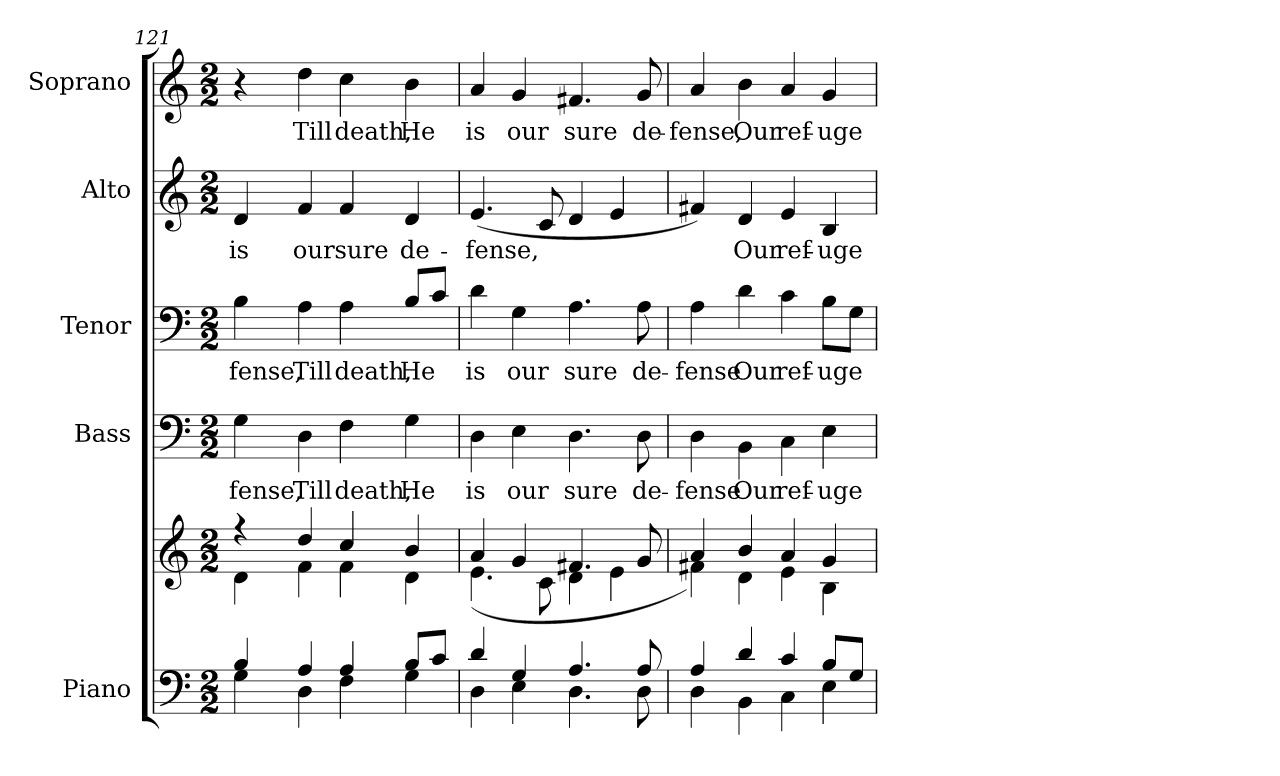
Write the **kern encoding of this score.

**kern	**kern	**kern	**text	**kern	**text	**kern	**text	**kern	**text
*part5	*part5	*part4	*part4	*part3	*part3	*part2	*part2	*part1	*part1
*staff6	*staff5	*staff4	*staff4	*staff3	*staff3	*staff2	*staff2	*staff1	*staff1
*I"Piano	*	*I"Bass	*	*I"Tenor	*	*I"Alto	*	*I"Soprano	*
*I'Pno.	*	*I'B.	*	*I'T.	*	*I'A.	*	*I'S.	*
!!LO:PB:g=z
*clefF4	*clefG2	*clefF4	*	*clefF4	*	*clefG2	*	*clefG2	*
*k[]	*k[]	*k[]	*	*k[]	*	*k[]	*	*k[]	*
*C:	*C:	*C:	*	*C:	*	*C:	*	*C:	*
*M2/2	*M2/2	*M2/2	*	*M2/2	*	*M2/2	*	*M2/2	*
=121	=121	=121	=121	=121	=121	=121	=121	=121	=121
*^	*^	*	*	*	*	*	*	*	*
!	!	!	!	!	!LO:LY:b:color=#000000	!	!	!	!	!	!
!	!	!	!	!	!	!	!LO:LY:b:color=#000000	!	!	!	!
!	!	!	!	!	!	!	!	!	!LO:LY:b:color=#000000	!	!
4Bi/	4Gi\	4r	4di\	4Gi\	-fense,	4Bi\	-fense,	4di/	is	4r	.
!	!	!	!	!	!LO:LY:b:color=#000000	!	!	!	!	!	!
!	!	!	!	!	!	!	!LO:LY:b:color=#000000	!	!	!	!
!	!	!	!	!	!	!	!	!	!LO:LY:b:color=#000000	!	!
!	!	!	!	!	!	!	!	!	!	!	!LO:LY:b:color=#000000
4Ai/	4Di\	4ddi/	4fi\	4Di\	Till	4Ai\	Till	4fi/	our	4ddi\	Till
!	!	!	!	!	!LO:LY:b:color=#000000	!	!	!	!	!	!
!	!	!	!	!	!	!	!LO:LY:b:color=#000000	!	!	!	!
!	!	!	!	!	!	!	!	!	!LO:LY:b:color=#000000	!	!
!	!	!	!	!	!	!	!	!	!	!	!LO:LY:b:color=#000000
4Ai/	4Fi\	4cci/	4fi\	4Fi\	death,	4Ai\	death,	4fi/	sure	4cci\	death,
!	!	!	!	!	!LO:LY:b:color=#000000	!	!	!	!	!	!
!	!	!	!	!	!	!	!LO:LY:b:color=#000000	!	!	!	!
!	!	!	!	!	!	!	!	!	!LO:LY:b:color=#000000	!	!
!	!	!	!	!	!	!	!	!	!	!	!LO:LY:b:color=#000000
8Bi/L	4Gi\	4bi/	4di\	4Gi\	He	8Bi/L	He	4di/	de-	4bi\	He
8ci/J	.	.	.	.	.	8ci/J	.	.	.	.	.
=122	=122	=122	=122	=122	=122	=122	=122	=122	=122	=122	=122
!	!	!	!	!	!LO:LY:b:color=#000000	!	!	!	!	!	!
!	!	!	!	!	!	!	!LO:LY:b:color=#000000	!	!	!	!
!	!	!	!	!	!	!	!	!	!LO:LY:b:color=#000000	!	!
!	!	!	!	!	!	!	!	!	!	!	!LO:LY:b:color=#000000
4di/	4Di\	4ai/	(4.ei\	4Di\	is	4di\	is	(4.ei/	-fense,	4ai/	is
!	!	!	!	!	!LO:LY:b:color=#000000	!	!	!	!	!	!
!	!	!	!	!	!	!	!LO:LY:b:color=#000000	!	!	!	!
!	!	!	!	!	!	!	!	!	!	!	!LO:LY:b:color=#000000
4Gi/	4Ei\	4gi/	.	4Ei\	our	4Gi\	our	.	.	4gi/	our
.	.	.	8ci\	.	.	.	.	8ci/	.	.	.
!	!	!	!	!	!LO:LY:b:color=#000000	!	!	!	!	!	!
!	!	!	!	!	!	!	!LO:LY:b:color=#000000	!	!	!	!
!	!	!	!	!	!	!	!	!	!	!	!LO:LY:b:color=#000000
4.Ai/	4.Di\	4.f#Xi/	4di\	4.Di\	sure	4.Ai\	sure	4di/	.	4.f#Xi/	sure
.	.	.	4ei\	.	.	.	.	4ei/	.	.	.
!	!	!	!	!	!LO:LY:b:color=#000000	!	!	!	!	!	!
!	!	!	!	!	!	!	!LO:LY:b:color=#000000	!	!	!	!
!	!	!	!	!	!	!	!	!	!	!	!LO:LY:b:color=#000000
8Ai/	8Di\	8gi/	.	8Di\	de-	8Ai\	de-	.	.	8gi/	de-
!!LO:PB:g=z
=123	=123	=123	=123	=123	=123	=123	=123	=123	=123	=123	=123
!	!	!	!	!	!LO:LY:b:color=#000000	!	!	!	!	!	!
!	!	!	!	!	!	!	!LO:LY:b:color=#000000	!	!	!	!
!	!	!	!	!	!	!	!	!	!	!	!LO:LY:b:color=#000000
4Ai/	4Di\	4ai/	4f#Xi\)	4Di\	-fense	4Ai\	-fense	4f#Xi/)	.	4ai/	-fense,
!	!	!	!	!	!LO:LY:b:color=#000000	!	!	!	!	!	!
!	!	!	!	!	!	!	!LO:LY:b:color=#000000	!	!	!	!
!	!	!	!	!	!	!	!	!	!LO:LY:b:color=#000000	!	!
!	!	!	!	!	!	!	!	!	!	!	!LO:LY:b:color=#000000
4di/	4BBi\	4bi/	4di\	4BBi\	Our	4di\	Our	4di/	Our	4bi\	Our
!	!	!	!	!	!LO:LY:b:color=#000000	!	!	!	!	!	!
!	!	!	!	!	!	!	!LO:LY:b:color=#000000	!	!	!	!
!	!	!	!	!	!	!	!	!	!LO:LY:b:color=#000000	!	!
!	!	!	!	!	!	!	!	!	!	!	!LO:LY:b:color=#000000
4ci/	4Ci\	4ai/	4ei\	4Ci\	ref-	4ci\	ref-	4ei/	ref-	4ai/	ref-
!	!	!	!	!	!LO:LY:b:color=#000000	!	!	!	!	!	!
!	!	!	!	!	!	!	!LO:LY:b:color=#000000	!	!	!	!
!	!	!	!	!	!	!	!	!	!LO:LY:b:color=#000000	!	!
!	!	!	!	!	!	!	!	!	!	!	!LO:LY:b:color=#000000
8Bi/L	4Ei\	4gi/	4Bi\	4Ei\	-uge	8Bi\L	-uge	4Bi/	-uge	4gi/	-uge
8Gi/J	.	.	.	.	.	8Gi\J	.	.	.	.	.
*v	*v	*	*	*	*	*	*	*	*	*	*
*	*v	*v	*	*	*	*	*	*	*	*
=	=	=	=	=	=	=	=	=	=
*-	*-	*-	*-	*-	*-	*-	*-	*-	*-
